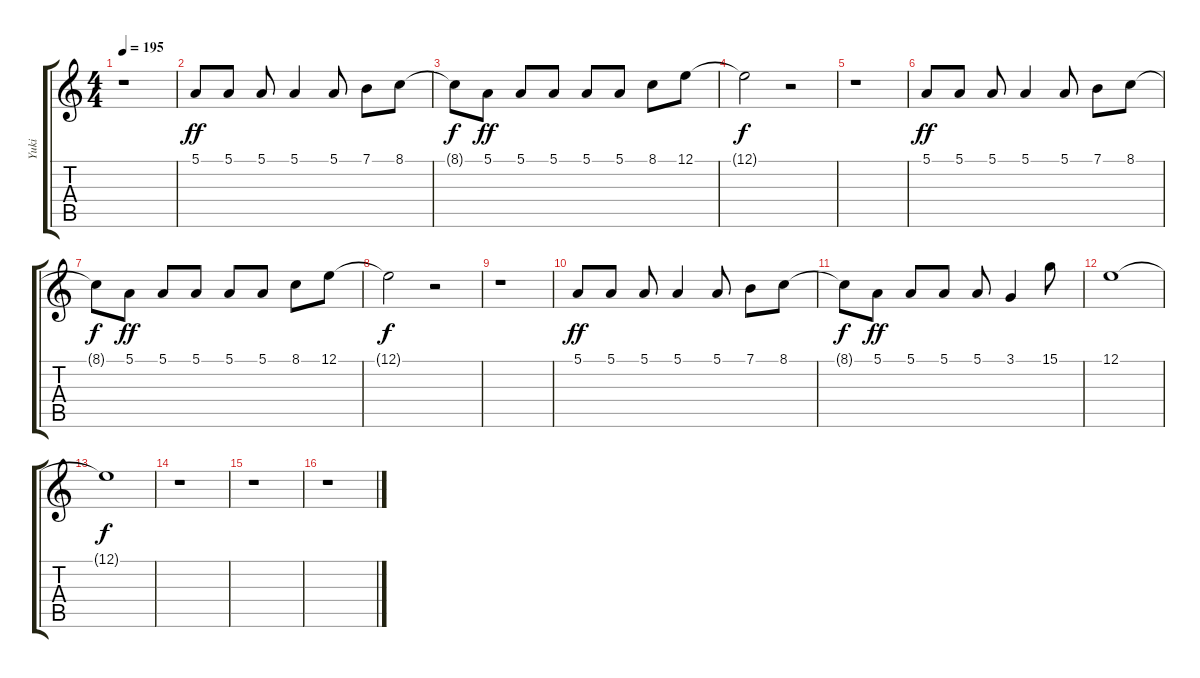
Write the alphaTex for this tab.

\track ("Yuki" "Yuki") {instrument tenorsax}
\staff {score tabs}
\tuning (E4 B3 G3 D3 A2 E2) {hide}
\ts (4 4)
\tempo 195
\clef g2
\ks c
r.1{dy f} |
5.1.8{dy ff} 5.1.8 5.1.8 5.1.4 5.1.8 7.1.8 8.1.8 |
8.1{t}.8{dy f} 5.1.8{dy ff} 5.1.8 5.1.8 5.1.8 5.1.8 8.1.8 12.1.8 |
12.1{t}.2{dy f} r.2 |
r.1 |
5.1.8{dy ff} 5.1.8 5.1.8 5.1.4 5.1.8 7.1.8 8.1.8 |
8.1{t}.8{dy f} 5.1.8{dy ff} 5.1.8 5.1.8 5.1.8 5.1.8 8.1.8 12.1.8 |
12.1{t}.2{dy f} r.2 |
r.1 |
5.1.8{dy ff} 5.1.8 5.1.8 5.1.4 5.1.8 7.1.8 8.1.8 |
8.1{t}.8{dy f} 5.1.8{dy ff} 5.1.8 5.1.8 5.1.8 3.1.4 15.1.8 |
12.1.1 |
12.1{t}.1{dy f} |
r.1 |
r.1 |
r.1
